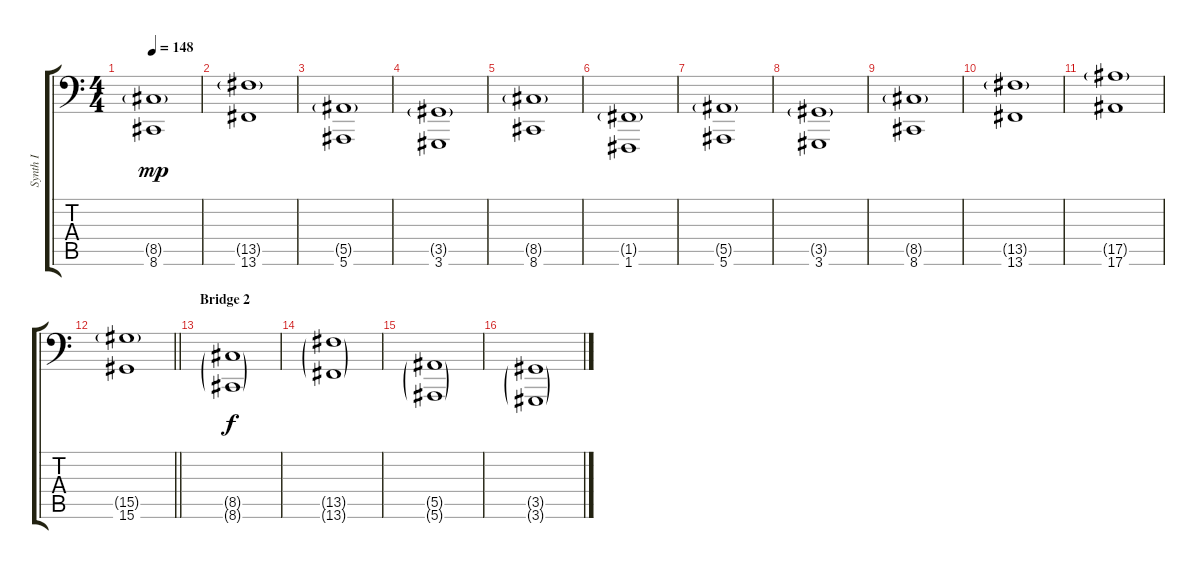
\track ("Synth I" "Synth I") {instrument lead2sawtooth}
\staff {score tabs}
\tuning (C4 G3 Eb3 Bb2 F2 F1) {hide}
\ts (4 4)
\tempo 148
\clef f4
\ks c
(8.5{g} 8.6).1{dy mp} |
(13.5{g} 13.6).1 |
(5.5{g} 5.6).1 |
(3.5{g} 3.6).1 |
(8.5{g} 8.6).1 |
(1.5{g} 1.6).1 |
(5.5{g} 5.6).1 |
(3.5{g} 3.6).1 |
(8.5{g} 8.6).1 |
(13.5{g} 13.6).1 |
(17.5{g} 17.6).1 |
\barLineRight lightlight
(15.5{g} 15.6).1 |
\section ("" "Bridge 2")
(8.5{g} 8.6{g}).1{dy f} |
(13.5{g} 13.6{g}).1 |
(5.5{g} 5.6{g}).1 |
(3.5{g} 3.6{g}).1
